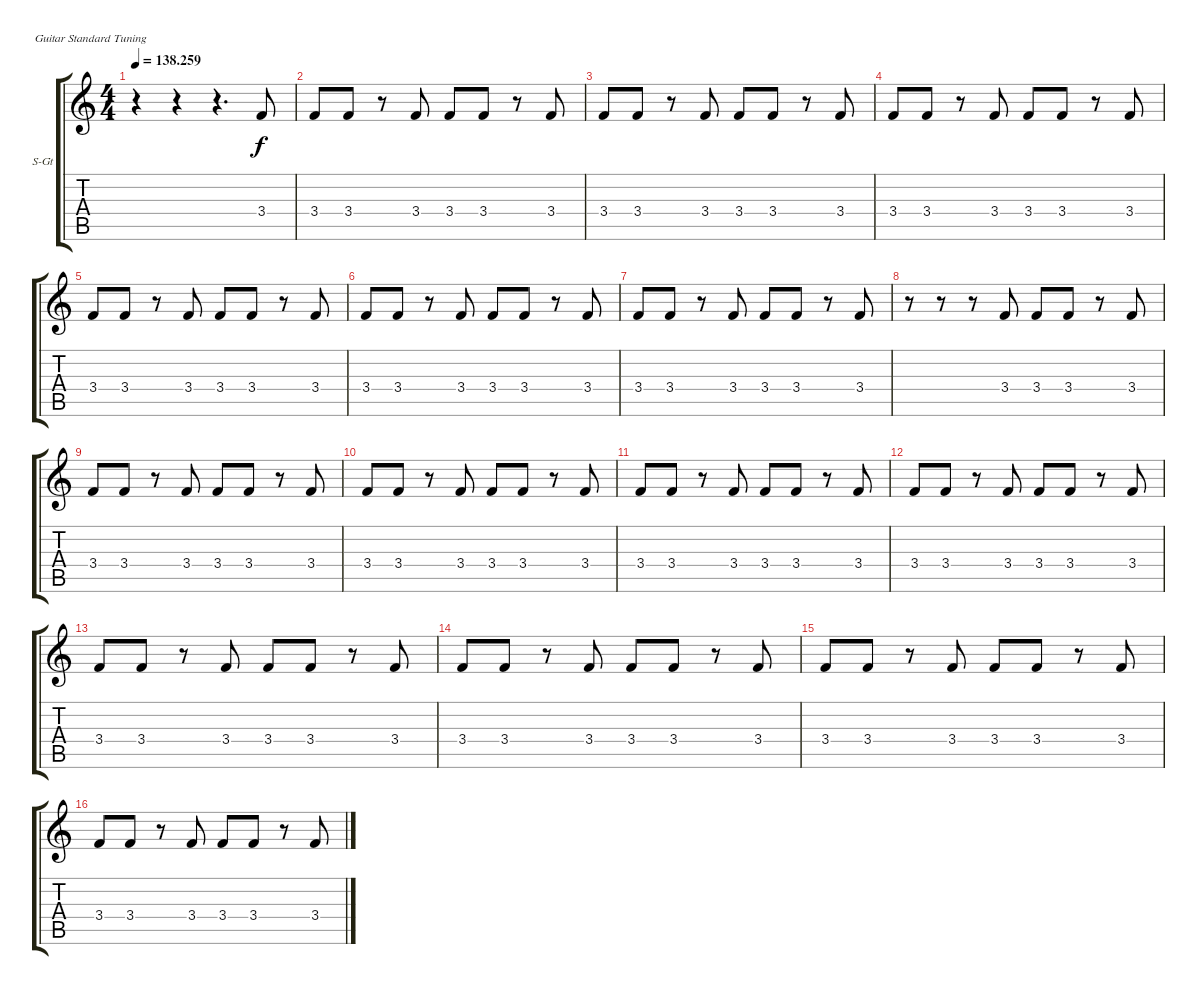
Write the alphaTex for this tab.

\bracketExtendMode groupsimilarinstruments
\firstSystemTrackNameOrientation horizontal
\otherSystemsTrackNameOrientation horizontal
\track ("Kim Deal (Breath)" "S-Gt") {instrument lead6voice}
\staff {score tabs}
\tuning (E4 B3 G3 D3 A2 E2)
\displaytranspose 12
\ts (4 4)
\tempo
138.259
\accidentals auto
\clef g2
\ottava regular
\simile none
\ks c
r.4{dy f} r.4 r.4{d} 3.4.8 |
3.4.8 3.4.8 r.8 3.4.8 3.4.8 3.4.8 r.8 3.4.8 |
3.4.8 3.4.8 r.8 3.4.8 3.4.8 3.4.8 r.8 3.4.8 |
3.4.8 3.4.8 r.8 3.4.8 3.4.8 3.4.8 r.8 3.4.8 |
3.4.8 3.4.8 r.8 3.4.8 3.4.8 3.4.8 r.8 3.4.8 |
3.4.8 3.4.8 r.8 3.4.8 3.4.8 3.4.8 r.8 3.4.8 |
3.4.8 3.4.8 r.8 3.4.8 3.4.8 3.4.8 r.8 3.4.8 |
r.8 r.8 r.8 3.4.8 3.4.8 3.4.8 r.8 3.4.8 |
3.4.8 3.4.8 r.8 3.4.8 3.4.8 3.4.8 r.8 3.4.8 |
3.4.8 3.4.8 r.8 3.4.8 3.4.8 3.4.8 r.8 3.4.8 |
3.4.8 3.4.8 r.8 3.4.8 3.4.8 3.4.8 r.8 3.4.8 |
3.4.8 3.4.8 r.8 3.4.8 3.4.8 3.4.8 r.8 3.4.8 |
3.4.8 3.4.8 r.8 3.4.8 3.4.8 3.4.8 r.8 3.4.8 |
3.4.8 3.4.8 r.8 3.4.8 3.4.8 3.4.8 r.8 3.4.8 |
3.4.8 3.4.8 r.8 3.4.8 3.4.8 3.4.8 r.8 3.4.8 |
3.4.8 3.4.8 r.8 3.4.8 3.4.8 3.4.8 r.8 3.4.8
